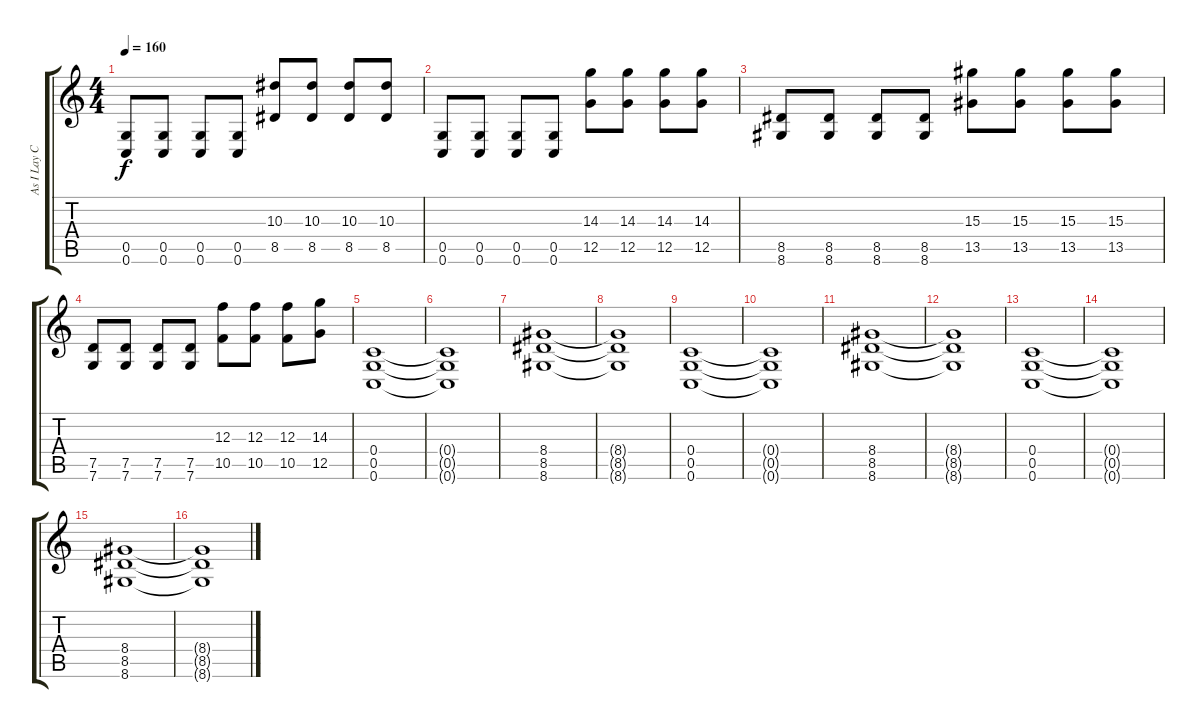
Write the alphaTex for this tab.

\track ("As I Lay Curtis" "As I Lay C") {instrument overdrivenguitar}
\staff {score tabs}
\tuning (D4 A3 F3 C3 G2 C2) {hide}
\ts (4 4)
\tempo 160
\clef g2
\ks c
(0.5 0.6).8{dy f} (0.5 0.6).8 (0.5 0.6).8 (0.5 0.6).8 (10.3 8.5).8 (10.3 8.5).8 (10.3 8.5).8 (10.3 8.5).8 |
(0.5 0.6).8 (0.5 0.6).8 (0.5 0.6).8 (0.5 0.6).8 (14.3 12.5).8 (14.3 12.5).8 (14.3 12.5).8 (14.3 12.5).8 |
(8.5 8.6).8 (8.5 8.6).8 (8.5 8.6).8 (8.5 8.6).8 (15.3 13.5).8 (15.3 13.5).8 (15.3 13.5).8 (15.3 13.5).8 |
(7.5 7.6).8 (7.5 7.6).8 (7.5 7.6).8 (7.5 7.6).8 (12.3 10.5).8 (12.3 10.5).8 (12.3 10.5).8 (14.3 12.5).8 |
(0.4 0.5 0.6).1 |
(0.4{t} 0.5{t} 0.6{t}).1 |
(8.4 8.5 8.6).1 |
(8.4{t} 8.5{t} 8.6{t}).1 |
(0.4 0.5 0.6).1 |
(0.4{t} 0.5{t} 0.6{t}).1 |
(8.4 8.5 8.6).1 |
(8.4{t} 8.5{t} 8.6{t}).1 |
(0.4 0.5 0.6).1 |
(0.4{t} 0.5{t} 0.6{t}).1 |
(8.4 8.5 8.6).1 |
(8.4{t} 8.5{t} 8.6{t}).1
